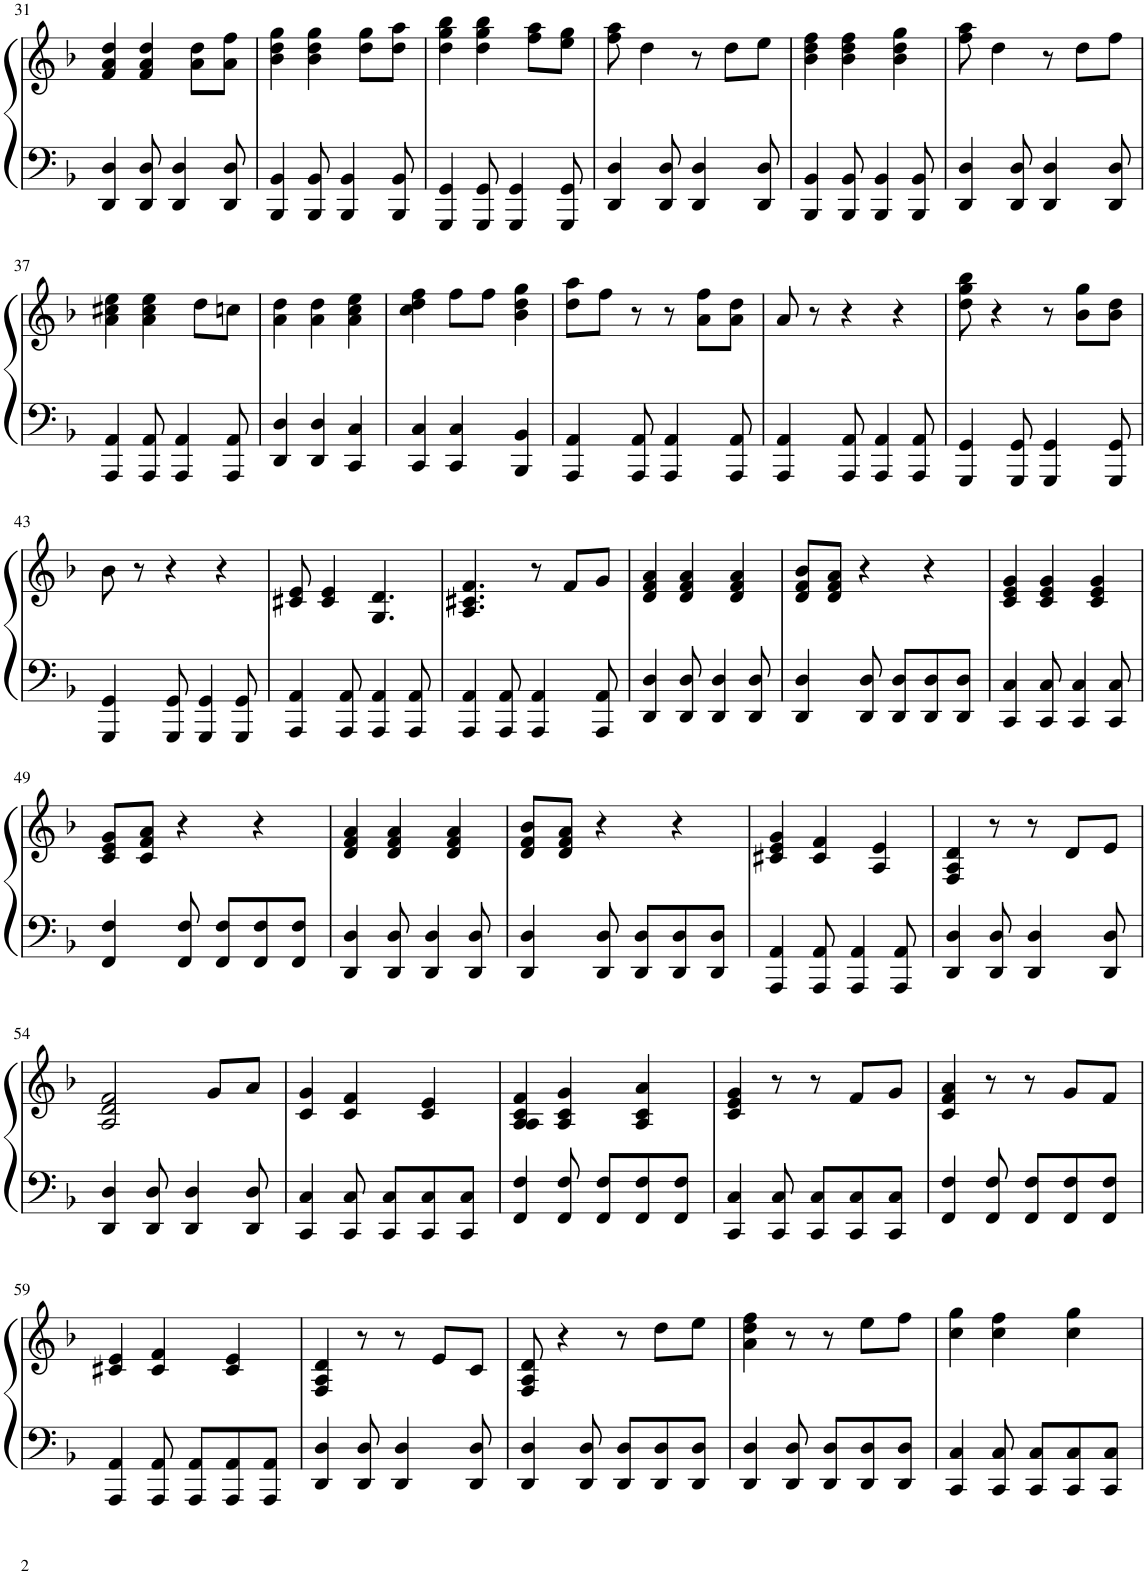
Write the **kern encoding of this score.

**kern	**kern
*part1	*part1
*staff2	*staff1
*I"Piano	*
*I'Pno	*
!!LO:PB:g=z
*clefF4	*clefG2
*k[b-]	*k[b-]
*M6/8	*M6/8
=31	=31
4DD/ 4D/	4f/ 4a/ 4dd/
8DD/ 8D/	4f/ 4a/ 4dd/
4DD/ 4D/	.
.	8a\ 8dd\L
8DD/ 8D/	8a\ 8ff\J
=32	=32
4BBB-/ 4BB-/	4b-\ 4dd\ 4gg\
8BBB-/ 8BB-/	4b-\ 4dd\ 4gg\
4BBB-/ 4BB-/	.
.	8dd\ 8gg\L
8BBB-/ 8BB-/	8dd\ 8aa\J
=33	=33
4GGG/ 4GG/	4dd\ 4gg\ 4bb-\
8GGG/ 8GG/	4dd\ 4gg\ 4bb-\
4GGG/ 4GG/	.
.	8ff\ 8aa\L
8GGG/ 8GG/	8ee\ 8gg\J
=34	=34
4DD/ 4D/	8ff\ 8aa\
.	4dd\
8DD/ 8D/	.
4DD/ 4D/	8r
.	8dd\L
8DD/ 8D/	8ee\J
=35	=35
4BBB-/ 4BB-/	4b-\ 4dd\ 4ff\
8BBB-/ 8BB-/	4b-\ 4dd\ 4ff\
4BBB-/ 4BB-/	.
.	4b-\ 4dd\ 4gg\
8BBB-/ 8BB-/	.
=36	=36
4DD/ 4D/	8ff\ 8aa\
.	4dd\
8DD/ 8D/	.
4DD/ 4D/	8r
.	8dd\L
8DD/ 8D/	8ff\J
!!LO:LB:g=z
=37	=37
4AAA/ 4AA/	4a\ 4cc#X\ 4ee\
8AAA/ 8AA/	4a\ 4cc#\ 4ee\
4AAA/ 4AA/	.
.	8dd\L
8AAA/ 8AA/	8ccn\J
=38	=38
4DD/ 4D/	4a\ 4dd\
4DD/ 4D/	4a\ 4dd\
4CC/ 4C/	4a\ 4cc\ 4ee\
=39	=39
4CC/ 4C/	4cc\ 4dd\ 4ff\
4CC/ 4C/	8ff\L
.	8ff\J
4BBB-/ 4BB-/	4b-\ 4dd\ 4gg\
=40	=40
4AAA/ 4AA/	8dd\ 8aa\L
.	8ff\J
8AAA/ 8AA/	8r
4AAA/ 4AA/	8r
.	8a\ 8ff\L
8AAA/ 8AA/	8a\ 8dd\J
=41	=41
4AAA/ 4AA/	8a/
.	8r
8AAA/ 8AA/	4r
4AAA/ 4AA/	.
.	4r
8AAA/ 8AA/	.
=42	=42
4GGG/ 4GG/	8dd\ 8gg\ 8bb-\
.	4r
8GGG/ 8GG/	.
4GGG/ 4GG/	8r
.	8b-\ 8gg\L
8GGG/ 8GG/	8b-\ 8dd\J
!!LO:LB:g=z
=43	=43
4GGG/ 4GG/	8b-\
.	8r
8GGG/ 8GG/	4r
4GGG/ 4GG/	.
.	4r
8GGG/ 8GG/	.
=44	=44
4AAA/ 4AA/	8c#X/ 8e/
.	4c#/ 4e/
8AAA/ 8AA/	.
4AAA/ 4AA/	4.G/ 4.d/
8AAA/ 8AA/	.
=45	=45
4AAA/ 4AA/	4.A/ 4.c#X/ 4.f/
8AAA/ 8AA/	.
4AAA/ 4AA/	8r
.	8f/L
8AAA/ 8AA/	8g/J
=46	=46
4DD/ 4D/	4d/ 4f/ 4a/
8DD/ 8D/	4d/ 4f/ 4a/
4DD/ 4D/	.
.	4d/ 4f/ 4a/
8DD/ 8D/	.
=47	=47
4DD/ 4D/	8d/ 8f/ 8b-/L
.	8d/ 8f/ 8a/J
8DD/ 8D/	4r
8DD/ 8D/L	.
8DD/ 8D/	4r
8DD/ 8D/J	.
=48	=48
4CC/ 4C/	4c/ 4e/ 4g/
8CC/ 8C/	4c/ 4e/ 4g/
4CC/ 4C/	.
.	4c/ 4e/ 4g/
8CC/ 8C/	.
!!LO:LB:g=z
=49	=49
4FF/ 4F/	8c/ 8e/ 8g/L
.	8c/ 8f/ 8a/J
8FF/ 8F/	4r
8FF/ 8F/L	.
8FF/ 8F/	4r
8FF/ 8F/J	.
=50	=50
4DD/ 4D/	4d/ 4f/ 4a/
8DD/ 8D/	4d/ 4f/ 4a/
4DD/ 4D/	.
.	4d/ 4f/ 4a/
8DD/ 8D/	.
=51	=51
4DD/ 4D/	8d/ 8f/ 8b-/L
.	8d/ 8f/ 8a/J
8DD/ 8D/	4r
8DD/ 8D/L	.
8DD/ 8D/	4r
8DD/ 8D/J	.
=52	=52
4AAA/ 4AA/	4c#X/ 4e/ 4g/
8AAA/ 8AA/	4c#/ 4f/
4AAA/ 4AA/	.
.	4A/ 4e/
8AAA/ 8AA/	.
=53	=53
4DD/ 4D/	4F/ 4A/ 4d/
8DD/ 8D/	8r
4DD/ 4D/	8r
.	8d/L
8DD/ 8D/	8e/J
!!LO:LB:g=z
=54	=54
4DD/ 4D/	2A/ 2d/ 2f/
8DD/ 8D/	.
4DD/ 4D/	.
.	8g/L
8DD/ 8D/	8a/J
=55	=55
4CC/ 4C/	4c/ 4g/
8CC/ 8C/	4c/ 4f/
8CC/ 8C/L	.
8CC/ 8C/	4c/ 4e/
8CC/ 8C/J	.
=56	=56
4FF/ 4F/	4A/ 4A/ 4c/ 4f/
8FF/ 8F/	4A/ 4c/ 4g/
8FF/ 8F/L	.
8FF/ 8F/	4A/ 4c/ 4a/
8FF/ 8F/J	.
=57	=57
4CC/ 4C/	4c/ 4e/ 4g/
8CC/ 8C/	8r
8CC/ 8C/L	8r
8CC/ 8C/	8f/L
8CC/ 8C/J	8g/J
=58	=58
4FF/ 4F/	4c/ 4f/ 4a/
8FF/ 8F/	8r
8FF/ 8F/L	8r
8FF/ 8F/	8g/L
8FF/ 8F/J	8f/J
!!LO:LB:g=z
=59	=59
4AAA/ 4AA/	4c#X/ 4e/
8AAA/ 8AA/	4c#/ 4f/
8AAA/ 8AA/L	.
8AAA/ 8AA/	4c#/ 4e/
8AAA/ 8AA/J	.
=60	=60
4DD/ 4D/	4F/ 4A/ 4d/
8DD/ 8D/	8r
4DD/ 4D/	8r
.	8e/L
8DD/ 8D/	8c/J
=61	=61
4DD/ 4D/	8F/ 8A/ 8d/
.	4r
8DD/ 8D/	.
8DD/ 8D/L	8r
8DD/ 8D/	8dd\L
8DD/ 8D/J	8ee\J
=62	=62
4DD/ 4D/	4a\ 4dd\ 4ff\
8DD/ 8D/	8r
8DD/ 8D/L	8r
8DD/ 8D/	8ee\L
8DD/ 8D/J	8ff\J
=63	=63
4CC/ 4C/	4cc\ 4gg\
8CC/ 8C/	4cc\ 4ff\
8CC/ 8C/L	.
8CC/ 8C/	4cc\ 4gg\
8CC/ 8C/J	.
=	=
*-	*-
